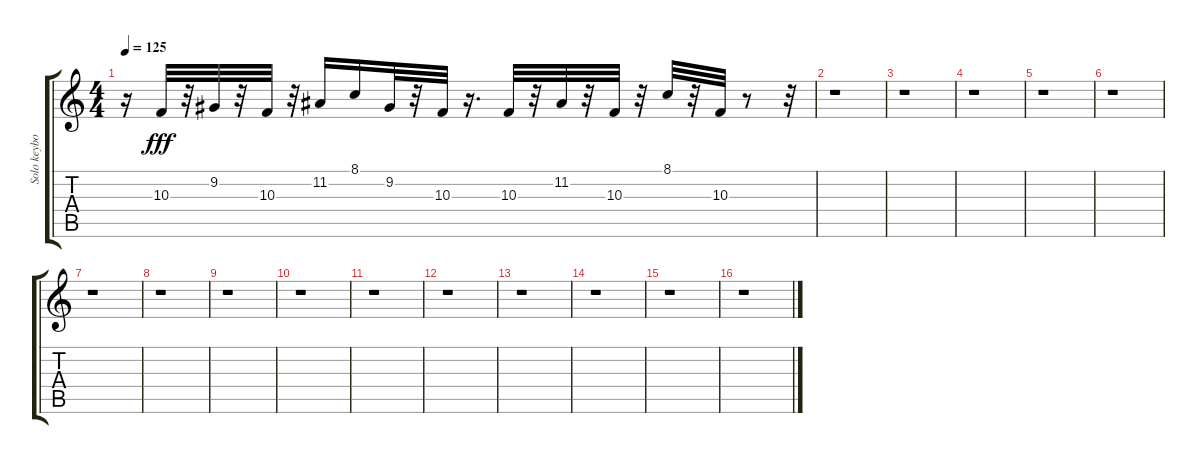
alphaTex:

\track ("Solo keyboard" "Solo keybo") {instrument lead1square}
\staff {score tabs}
\tuning (E4 B3 G3 D3 A2 E2) {hide}
\ts (4 4)
\tempo 125
\clef g2
\ks c
r.16{dy fff} 10.3.32 r.32 9.2.32 r.32 10.3.32 r.32 11.2.16 8.1.16 9.2.32 r.32 10.3.32 r.16{d} 10.3.32 r.32 11.2.32 r.32 10.3.32 r.32 8.1.32 r.32 10.3.32 r.8 r.32 |
r.1 |
r.1 |
r.1 |
r.1 |
r.1 |
r.1 |
r.1 |
r.1 |
r.1 |
r.1 |
r.1 |
r.1 |
r.1 |
r.1 |
r.1
